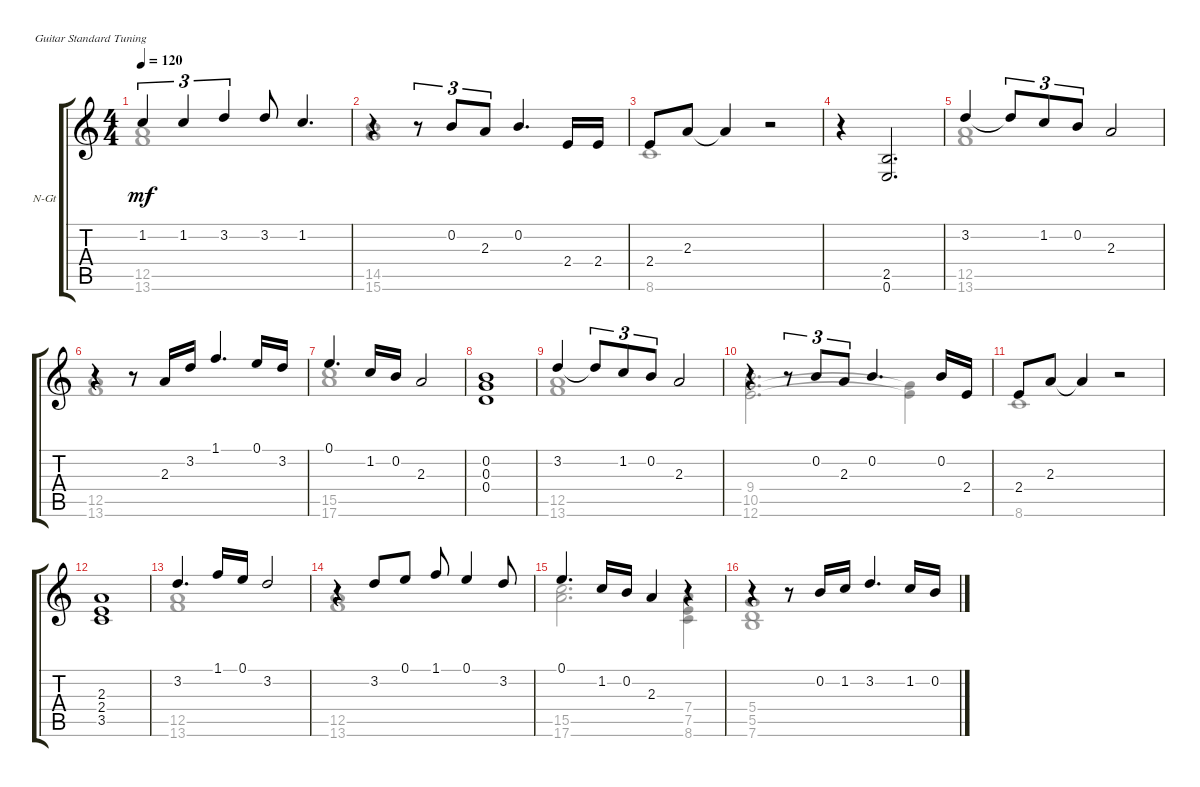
\defaultSystemsLayout 4
\bracketExtendMode groupsimilarinstruments
\firstSystemTrackNameOrientation horizontal
\otherSystemsTrackNameOrientation horizontal
\track ("Nylon Guitar" "N-Gt") {instrument acousticguitarnylon}
\staff {score tabs}
\tuning (E4 B3 G3 D3 A2 E2)
\voice
\ts (4 4)
\tempo 120
\clef g2
\ks c
1.2.4{tu (3 2) dy mf} 1.2.4{tu (3 2)} 3.2.4{tu (3 2)} 3.2.8 1.2.4{d} |
r.4 r.8{tu (3 2)} 0.2.8{tu (3 2)} 2.3.8{tu (3 2)} 0.2.4{d} 2.4.16 2.4.16 |
2.4.8 2.3.8 2.3{t}.4 r.2 |
r.4 (0.6 2.5).2{d} |
3.2.4 3.2{t}.8{tu (3 2)} 1.2.8{tu (3 2)} 0.2.8{tu (3 2)} 2.3.2 |
r.4 r.8 2.3.16 3.2.16 1.1.4{d} 0.1.16 3.2.16 |
0.1.4{d} 1.2.16 0.2.16 2.3.2 |
(0.2 0.3 0.4).1 |
3.2.4 3.2{t}.8{tu (3 2)} 1.2.8{tu (3 2)} 0.2.8{tu (3 2)} 2.3.2 |
r.4 r.8{tu (3 2)} 0.2.8{tu (3 2)} 2.3.8{tu (3 2)} 0.2.4{d} 0.2.16 2.4.16 |
2.4.8 2.3.8 2.3{t}.4 r.2 |
(2.3 2.4 3.5).1 |
3.2.4{d} 1.1.16 0.1.16 3.2.2 |
r.4 3.2.8 0.1.8 1.1.8 0.1.4 3.2.8 |
0.1.4{d} 1.2.16 0.2.16 2.3.4 r.4 |
r.4 r.8 0.2.16 1.2.16 3.2.4{d} 1.2.16 0.2.16
\voice
\clef g2
\ottava regular
\simile none
\ks c
(12.5 13.6).1{dy mf} |
(14.5 15.6).1 |
8.6.1 |
|
(12.5 13.6).1 |
(13.6 12.5).1 |
(15.5 17.6).1 |
|
(13.6 12.5).1 |
(9.4 10.5 12.6).2{d} (12.6{t} 10.5{t}).4 |
8.6.1 |
|
(13.6 12.5).1 |
(13.6 12.5).1 |
(15.5 17.6).2{d} (8.6 7.5 7.4).4 |
(7.6 5.5 5.4).1
